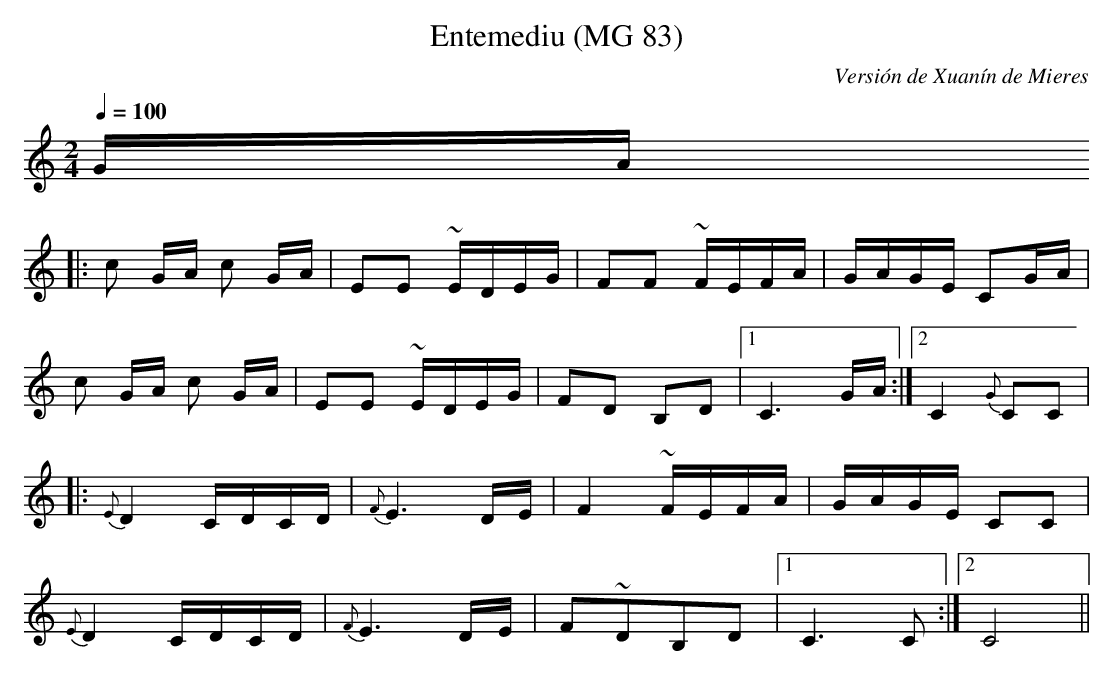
X:1
T:Entemediu (MG 83)
C:Versión de Xuanín de Mieres
E:Comp.
M:2/4
L:1/8
Q:1/4=100
K:C
G/A/
|: c G/A/ c G/A/|EE ~E/D/E/G/|FF ~F/E/F/A/|G/A/G/E/ CG/A/|
c G/A/ c G/A/|EE ~E/D/E/G/|FD B,D|[1 C3 G/A/ :|[2 C2 {G}CC|
|: {E}D2 C/D/C/D/|{F}E3 D/E/|F2 ~F/E/F/A/|G/A/G/E/ CC|
{E}D2 C/D/C/D/|{F}E3 D/E/|F~DB,D|[1 C3 C :|[2 C4||
